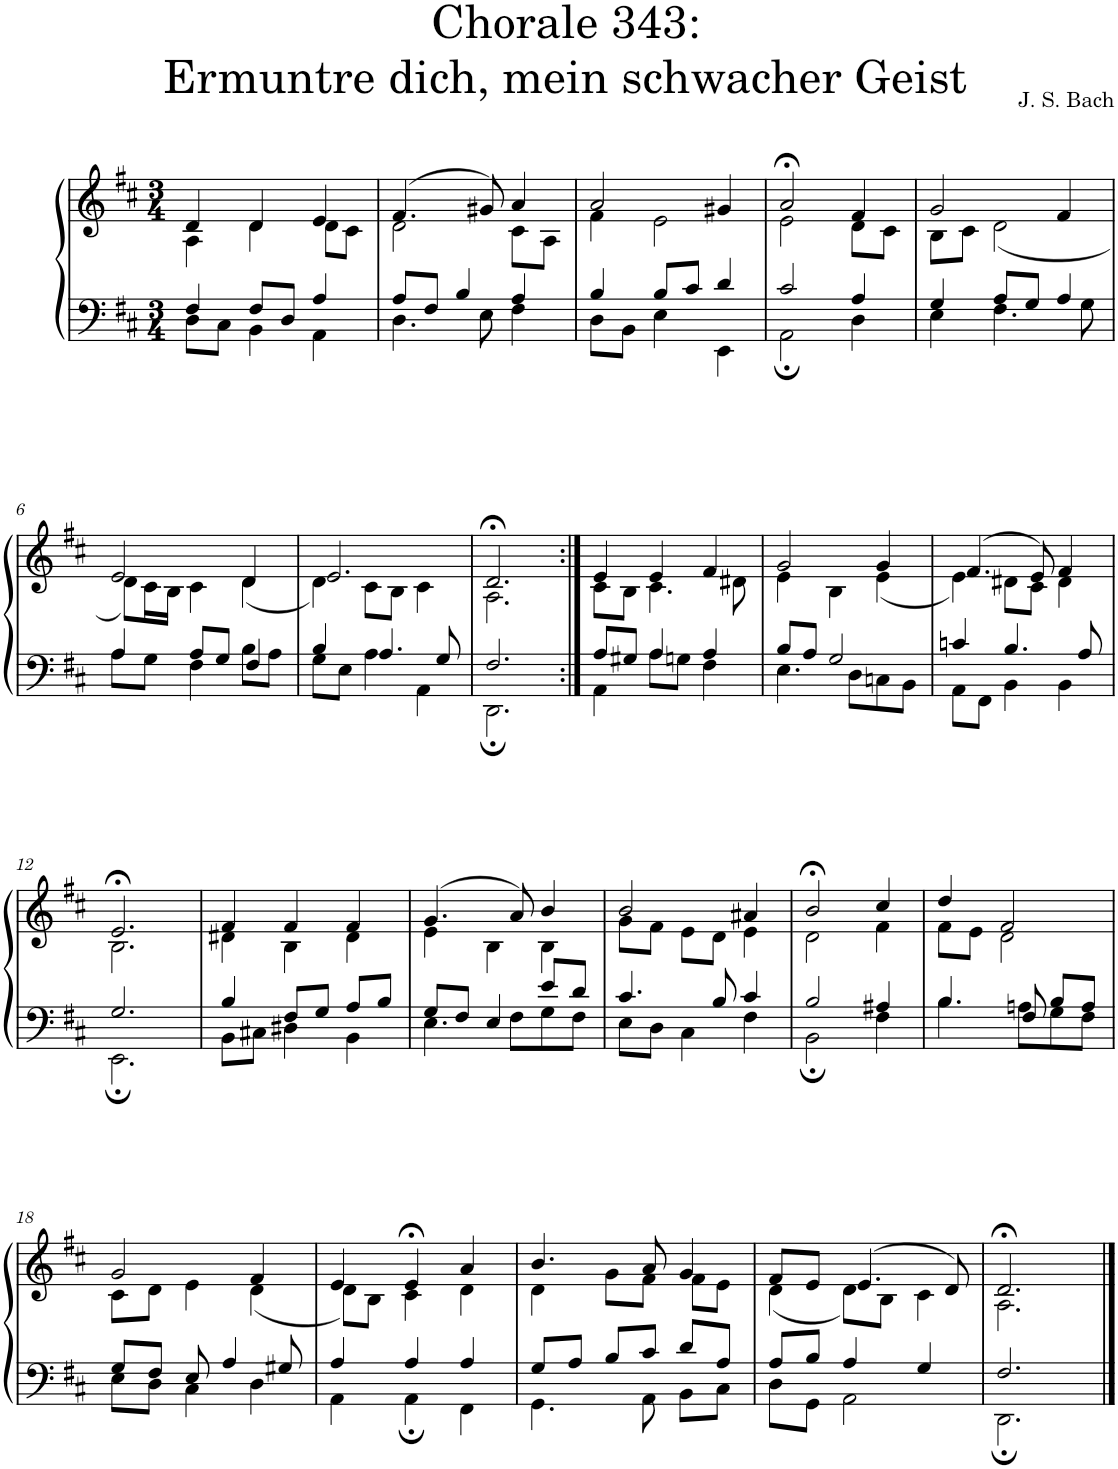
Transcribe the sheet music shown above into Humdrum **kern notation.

**kern	**kern
*part1	*part1
*staff2	*staff1
*I"S,A	*
*clefF4	*clefG2
*k[f#c#]	*k[f#c#]
*M3/4	*M3/4
=1	=1
*^	*^
4F#/	8D\L	4d/	4A\
.	8C#\J	.	.
8F#/L	4BB\	4d/	4d\
8D/J	.	.	.
4A/	4AA\	4e/	8d\L
.	.	.	8c#\J
=2	=2	=2	=2
8A/L	4.D\	(>4.f#/	2d\
8F#/J	.	.	.
4B/	.	.	.
.	8E\	8g#X/)	.
4A/	4F#\	4a/	8c#\L
.	.	.	8A\J
=3	=3	=3	=3
4B/	8D\L	2a/	4f#\
.	8BB\J	.	.
8B/L	4E\	.	2e\
8c#/J	.	.	.
4d/	4EE\	4g#X/	.
=4	=4	=4	=4
2c#/	2AA;\	2a;</	2e\
4A/	4D\	4f#/	8d\L
.	.	.	8c#\J
=5	=5	=5	=5
4G/	4E\	2g/	8B\L
.	.	.	8c#\J
8A/L	4.F#\	.	(<2d\
8G/J	.	.	.
4A/	.	4f#/	.
.	8G\	.	.
!!LO:LB:g=z	!!
=6	=6	=6	=6
4A/	8A\L	2e/	8d\L)
.	8G\J	.	16c#\L
.	.	.	16B\JJ
8A/L	4F#\	.	4c#\
8G/J	.	.	.
4F#/	8B\L	4d/	(<4d\
.	8A\J	.	.
=7	=7	=7	=7
4B/	8G\L	2.e/	4d\)
.	8E\J	.	.
4.A/	4A\	.	8c#\L
.	.	.	8B\J
.	4AA\	.	4c#\
8G/	.	.	.
=8	=8	=8	=8
2.F#/	2.DD;\	2.d;</	2.A\
=9:|!	=9:|!	=9:|!	=9:|!
8A/L	4AA\	4e/	8c#\L
8G#X/J	.	.	8B\J
4A/	8A\L	4e/	4.c#\
.	8Gn\J	.	.
4A/	4F#\	4f#/	.
.	.	.	8d#X\
=10	=10	=10	=10
8B/L	4.E\	2g/	4e\
8A/J	.	.	.
2G/	.	.	4B\
.	8D\L	.	.
.	8Cn\	4g/	(<4e\
.	8BB\J	.	.
=11	=11	=11	=11
4cn/	8AA\L	(>4.f#/	4e\)
.	8FF#\J	.	.
4.B/	4BB\	.	8d#X\L
.	.	8e/)	8c#\J
.	4BB\	4f#/	4d#\
8A/	.	.	.
!!LO:LB:g=z	!!
=12	=12	=12	=12
2.G/	2.EE;\	2.e;</	2.B\
=13	=13	=13	=13
4B/	8BB\L	4f#/	4d#X\
.	8C#X\J	.	.
8F#/L	4D#X\	4f#/	4B\
8G/J	.	.	.
8A/L	4BB\	4f#/	4d#\
8B/J	.	.	.
=14	=14	=14	=14
8G/L	4.E\	(>4.g/	4e\
8F#/J	.	.	.
4E/	.	.	4B\
.	8F#\L	8a/)	.
8e/L	8G\	4b/	4B\
8d/J	8F#\J	.	.
=15	=15	=15	=15
4.c#/	8E\L	2b/	8g\L
.	8D\J	.	8f#\J
.	4C#\	.	8e\L
8B/	.	.	8d\J
4c#/	4F#\	4a#X/	4e\
=16	=16	=16	=16
2B/	2BB;\	2b;</	2d\
4A#X/	4F#\	4cc#/	4f#\
=17	=17	=17	=17
4.B/	4.B\	4dd/	8f#\L
.	.	.	8e\J
.	.	2f#/	2d\
8F#/	8An\L	.	.
8B/L	8G\	.	.
8A/J	8F#\J	.	.
!!LO:LB:g=z	!!
=18	=18	=18	=18
8G/L	8E\L	2g/	8c#\L
8F#/J	8D\J	.	8d\J
8E/	4C#\	.	4e\
4A/	.	.	.
.	4D\	4f#/	(<4d\
8G#X/	.	.	.
=19	=19	=19	=19
4A/	4AA\	4e/	8d\L)
.	.	.	8B\J
4A/	4AA;\	4e;</	4c#\
4A/	4FF#\	4a/	4d\
=20	=20	=20	=20
8G/L	4.GG\	4.b/	4d\
8A/J	.	.	.
8B/L	.	.	8g\L
8c#/J	8AA\	8a/	8f#\J
8d/L	8BB\L	4g/	8f#\L
8A/J	8C#\J	.	8e\J
=21	=21	=21	=21
8A/L	8D\L	8f#/L	(<4d\
8B/J	8GG\J	8e/J	.
4A/	2AA\	(>4.e/	8d\L)
.	.	.	8B\J
4G/	.	.	4c#\
.	.	8d/)	.
=22	=22	=22	=22
2.F#/	2.DD;\	2.d;</	2.A\
*v	*v	*	*
*	*v	*v
==	==
*-	*-
